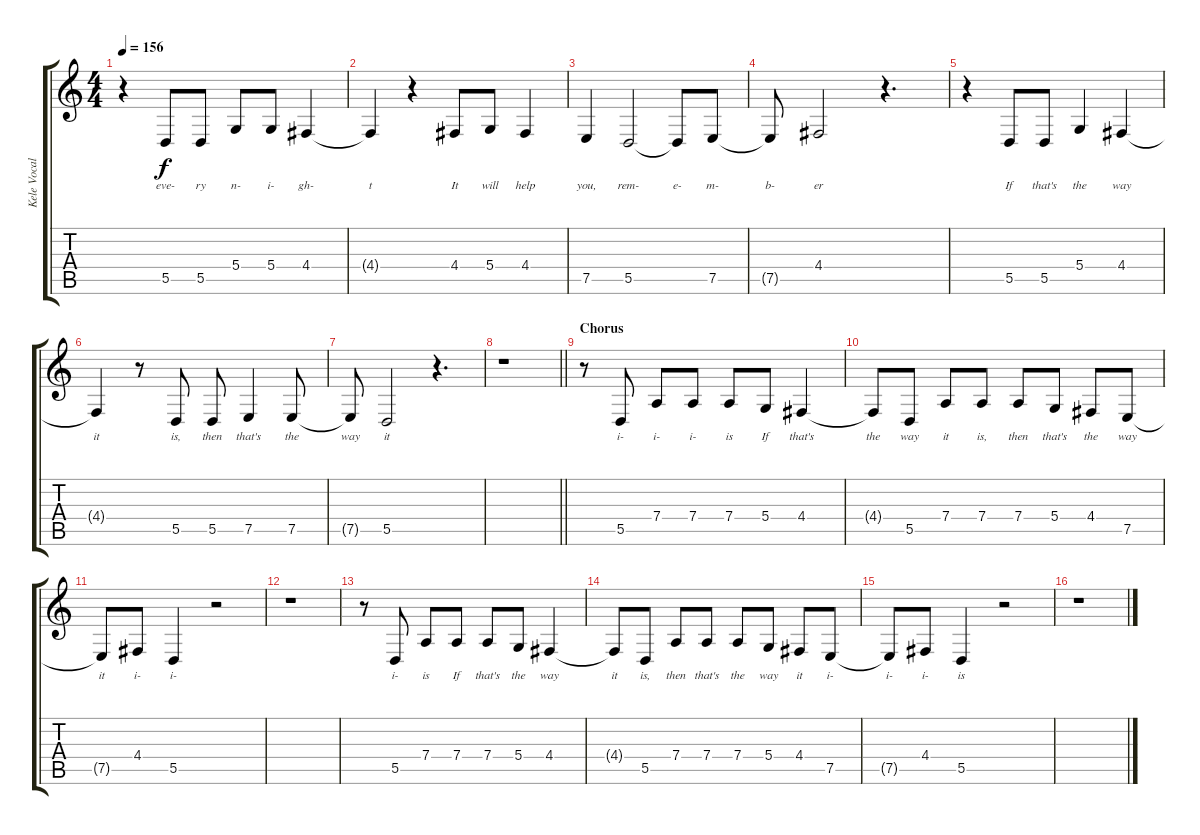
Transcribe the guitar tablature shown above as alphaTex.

\track ("Kele Vocals" "Kele Vocal") {instrument clarinet}
\staff {score tabs}
\tuning (E4 B3 G3 D3 A2 E2) {hide}
\ts (4 4)
\tempo 156
\clef g2
\ks c
r.4{dy f} 5.5.8{lyrics (0 "eve-") lyrics (1 "") lyrics (2 "") lyrics (3 "") lyrics (4 "")} 5.5.8{lyrics (0 "ry") lyrics (1 "") lyrics (2 "") lyrics (3 "") lyrics (4 "")} 5.4.8{lyrics (0 "n-") lyrics (1 "") lyrics (2 "") lyrics (3 "") lyrics (4 "")} 5.4.8{lyrics (0 "i-") lyrics (1 "") lyrics (2 "") lyrics (3 "") lyrics (4 "")} 4.4.4{lyrics (0 "gh-") lyrics (1 "") lyrics (2 "") lyrics (3 "") lyrics (4 "")} |
4.4{t}.4{lyrics (0 "t") lyrics (1 "") lyrics (2 "") lyrics (3 "") lyrics (4 "")} r.4 4.4.8{lyrics (0 "It") lyrics (1 "") lyrics (2 "") lyrics (3 "") lyrics (4 "")} 5.4.8{lyrics (0 "will") lyrics (1 "") lyrics (2 "") lyrics (3 "") lyrics (4 "")} 4.4.4{lyrics (0 "help") lyrics (1 "") lyrics (2 "") lyrics (3 "") lyrics (4 "")} |
7.5.4{lyrics (0 "you,") lyrics (1 "") lyrics (2 "") lyrics (3 "") lyrics (4 "")} 5.5.2{lyrics (0 "rem-") lyrics (1 "") lyrics (2 "") lyrics (3 "") lyrics (4 "")} 5.5{t}.8{lyrics (0 "e-") lyrics (1 "") lyrics (2 "") lyrics (3 "") lyrics (4 "")} 7.5.8{lyrics (0 "m-") lyrics (1 "") lyrics (2 "") lyrics (3 "") lyrics (4 "")} |
7.5{t}.8{lyrics (0 "b-") lyrics (1 "") lyrics (2 "") lyrics (3 "") lyrics (4 "")} 4.4.2{lyrics (0 "er") lyrics (1 "") lyrics (2 "") lyrics (3 "") lyrics (4 "")} r.4{d} |
r.4 5.5.8{lyrics (0 "If") lyrics (1 "") lyrics (2 "") lyrics (3 "") lyrics (4 "")} 5.5.8{lyrics (0 "that's") lyrics (1 "") lyrics (2 "") lyrics (3 "") lyrics (4 "")} 5.4.4{lyrics (0 "the") lyrics (1 "") lyrics (2 "") lyrics (3 "") lyrics (4 "")} 4.4.4{lyrics (0 "way") lyrics (1 "") lyrics (2 "") lyrics (3 "") lyrics (4 "")} |
4.4{t}.4{lyrics (0 "it") lyrics (1 "") lyrics (2 "") lyrics (3 "") lyrics (4 "")} r.8 5.5.8{lyrics (0 "is,") lyrics (1 "") lyrics (2 "") lyrics (3 "") lyrics (4 "")} 5.5.8{lyrics (0 "then") lyrics (1 "") lyrics (2 "") lyrics (3 "") lyrics (4 "")} 7.5.4{lyrics (0 "that's") lyrics (1 "") lyrics (2 "") lyrics (3 "") lyrics (4 "")} 7.5.8{lyrics (0 "the") lyrics (1 "") lyrics (2 "") lyrics (3 "") lyrics (4 "")} |
7.5{t}.8{lyrics (0 "way") lyrics (1 "") lyrics (2 "") lyrics (3 "") lyrics (4 "")} 5.5.2{lyrics (0 "it") lyrics (1 "") lyrics (2 "") lyrics (3 "") lyrics (4 "")} r.4{d} |
\barLineRight lightlight
r.1 |
\section ("" "Chorus")
r.8 5.5.8{lyrics (0 "i-") lyrics (1 "") lyrics (2 "") lyrics (3 "") lyrics (4 "")} 7.4.8{lyrics (0 "i-") lyrics (1 "") lyrics (2 "") lyrics (3 "") lyrics (4 "")} 7.4.8{lyrics (0 "i-") lyrics (1 "") lyrics (2 "") lyrics (3 "") lyrics (4 "")} 7.4.8{lyrics (0 "is") lyrics (1 "") lyrics (2 "") lyrics (3 "") lyrics (4 "")} 5.4.8{lyrics (0 "If") lyrics (1 "") lyrics (2 "") lyrics (3 "") lyrics (4 "")} 4.4.4{lyrics (0 "that's") lyrics (1 "") lyrics (2 "") lyrics (3 "") lyrics (4 "")} |
4.4{t}.8{lyrics (0 "the") lyrics (1 "") lyrics (2 "") lyrics (3 "") lyrics (4 "")} 5.5.8{lyrics (0 "way") lyrics (1 "") lyrics (2 "") lyrics (3 "") lyrics (4 "")} 7.4.8{lyrics (0 "it") lyrics (1 "") lyrics (2 "") lyrics (3 "") lyrics (4 "")} 7.4.8{lyrics (0 "is,") lyrics (1 "") lyrics (2 "") lyrics (3 "") lyrics (4 "")} 7.4.8{lyrics (0 "then") lyrics (1 "") lyrics (2 "") lyrics (3 "") lyrics (4 "")} 5.4.8{lyrics (0 "that's") lyrics (1 "") lyrics (2 "") lyrics (3 "") lyrics (4 "")} 4.4.8{lyrics (0 "the") lyrics (1 "") lyrics (2 "") lyrics (3 "") lyrics (4 "")} 7.5.8{lyrics (0 "way") lyrics (1 "") lyrics (2 "") lyrics (3 "") lyrics (4 "")} |
7.5{t}.8{lyrics (0 "it") lyrics (1 "") lyrics (2 "") lyrics (3 "") lyrics (4 "")} 4.4.8{lyrics (0 "i-") lyrics (1 "") lyrics (2 "") lyrics (3 "") lyrics (4 "")} 5.5.4{lyrics (0 "i-") lyrics (1 "") lyrics (2 "") lyrics (3 "") lyrics (4 "")} r.2 |
r.1 |
r.8 5.5.8{lyrics (0 "i-") lyrics (1 "") lyrics (2 "") lyrics (3 "") lyrics (4 "")} 7.4.8{lyrics (0 "is") lyrics (1 "") lyrics (2 "") lyrics (3 "") lyrics (4 "")} 7.4.8{lyrics (0 "If") lyrics (1 "") lyrics (2 "") lyrics (3 "") lyrics (4 "")} 7.4.8{lyrics (0 "that's") lyrics (1 "") lyrics (2 "") lyrics (3 "") lyrics (4 "")} 5.4.8{lyrics (0 "the") lyrics (1 "") lyrics (2 "") lyrics (3 "") lyrics (4 "")} 4.4.4{lyrics (0 "way") lyrics (1 "") lyrics (2 "") lyrics (3 "") lyrics (4 "")} |
4.4{t}.8{lyrics (0 "it") lyrics (1 "") lyrics (2 "") lyrics (3 "") lyrics (4 "")} 5.5.8{lyrics (0 "is,") lyrics (1 "") lyrics (2 "") lyrics (3 "") lyrics (4 "")} 7.4.8{lyrics (0 "then") lyrics (1 "") lyrics (2 "") lyrics (3 "") lyrics (4 "")} 7.4.8{lyrics (0 "that's") lyrics (1 "") lyrics (2 "") lyrics (3 "") lyrics (4 "")} 7.4.8{lyrics (0 "the") lyrics (1 "") lyrics (2 "") lyrics (3 "") lyrics (4 "")} 5.4.8{lyrics (0 "way") lyrics (1 "") lyrics (2 "") lyrics (3 "") lyrics (4 "")} 4.4.8{lyrics (0 "it") lyrics (1 "") lyrics (2 "") lyrics (3 "") lyrics (4 "")} 7.5.8{lyrics (0 "i-") lyrics (1 "") lyrics (2 "") lyrics (3 "") lyrics (4 "")} |
7.5{t}.8{lyrics (0 "i-") lyrics (1 "") lyrics (2 "") lyrics (3 "") lyrics (4 "")} 4.4.8{lyrics (0 "i-") lyrics (1 "") lyrics (2 "") lyrics (3 "") lyrics (4 "")} 5.5.4{lyrics (0 "is") lyrics (1 "") lyrics (2 "") lyrics (3 "") lyrics (4 "")} r.2 |
r.1
